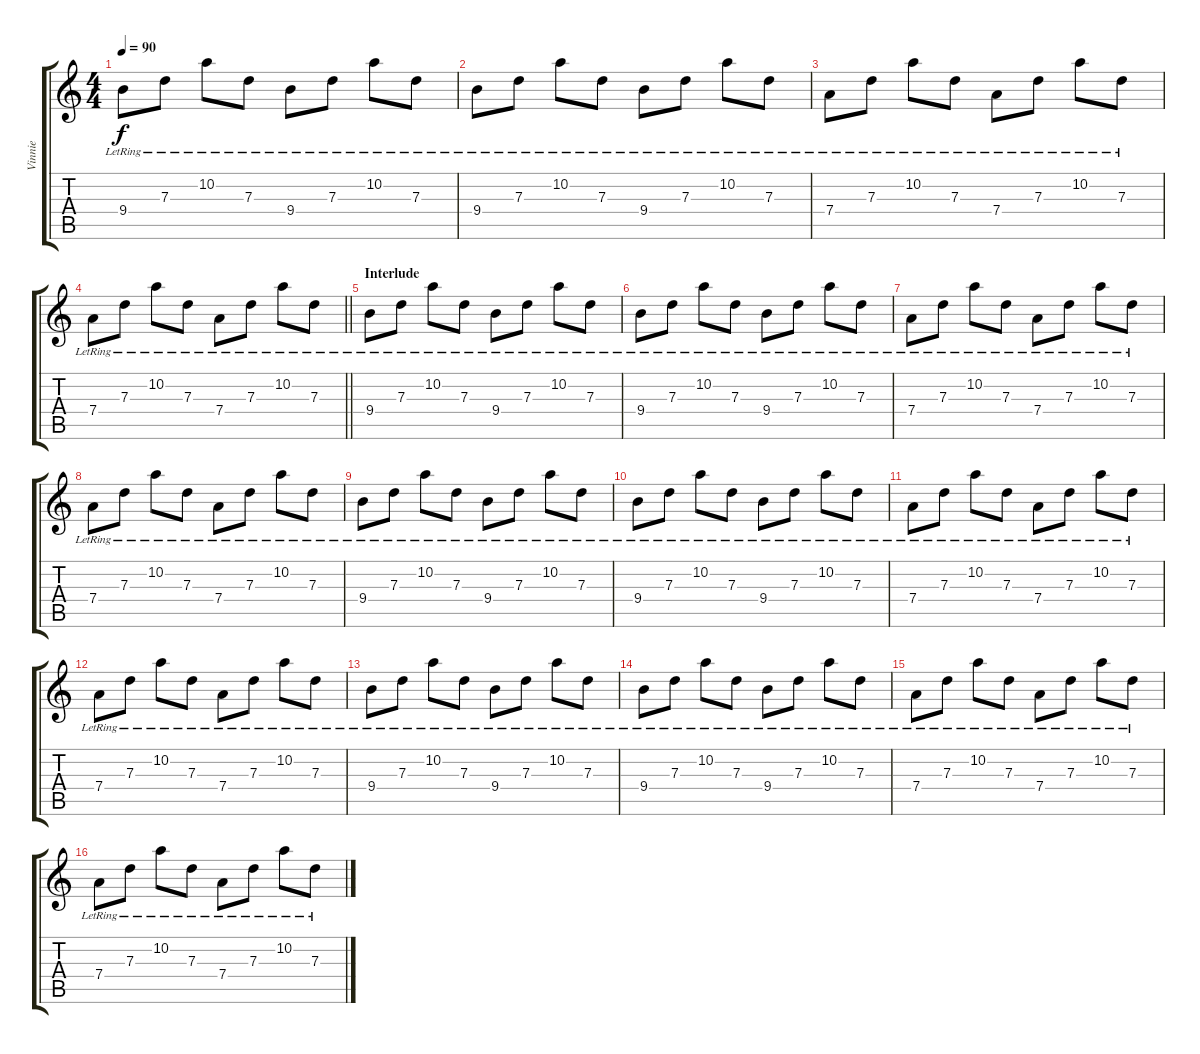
\track ("Vinnie" "Vinnie") {instrument electricguitarjazz}
\staff {score tabs}
\tuning (E4 B3 G3 D3 A2 E2) {hide}
\ts (4 4)
\tempo 90
\clef g2
\ks c
9.4{lr}.8{dy f} 7.3{lr}.8 10.2{lr}.8 7.3{lr}.8 9.4{lr}.8 7.3{lr}.8 10.2{lr}.8 7.3{lr}.8 |
9.4{lr}.8 7.3{lr}.8 10.2{lr}.8 7.3{lr}.8 9.4{lr}.8 7.3{lr}.8 10.2{lr}.8 7.3{lr}.8 |
7.4{lr}.8 7.3{lr}.8 10.2{lr}.8 7.3{lr}.8 7.4{lr}.8 7.3{lr}.8 10.2{lr}.8 7.3{lr}.8 |
\barLineRight lightlight
7.4{lr}.8 7.3{lr}.8 10.2{lr}.8 7.3{lr}.8 7.4{lr}.8 7.3{lr}.8 10.2{lr}.8 7.3{lr}.8 |
\section ("" "Interlude")
9.4{lr}.8 7.3{lr}.8 10.2{lr}.8 7.3{lr}.8 9.4{lr}.8 7.3{lr}.8 10.2{lr}.8 7.3{lr}.8 |
9.4{lr}.8 7.3{lr}.8 10.2{lr}.8 7.3{lr}.8 9.4{lr}.8 7.3{lr}.8 10.2{lr}.8 7.3{lr}.8 |
7.4{lr}.8 7.3{lr}.8 10.2{lr}.8 7.3{lr}.8 7.4{lr}.8 7.3{lr}.8 10.2{lr}.8 7.3{lr}.8 |
7.4{lr}.8 7.3{lr}.8 10.2{lr}.8 7.3{lr}.8 7.4{lr}.8 7.3{lr}.8 10.2{lr}.8 7.3{lr}.8 |
9.4{lr}.8 7.3{lr}.8 10.2{lr}.8 7.3{lr}.8 9.4{lr}.8 7.3{lr}.8 10.2{lr}.8 7.3{lr}.8 |
9.4{lr}.8 7.3{lr}.8 10.2{lr}.8 7.3{lr}.8 9.4{lr}.8 7.3{lr}.8 10.2{lr}.8 7.3{lr}.8 |
7.4{lr}.8 7.3{lr}.8 10.2{lr}.8 7.3{lr}.8 7.4{lr}.8 7.3{lr}.8 10.2{lr}.8 7.3{lr}.8 |
7.4{lr}.8 7.3{lr}.8 10.2{lr}.8 7.3{lr}.8 7.4{lr}.8 7.3{lr}.8 10.2{lr}.8 7.3{lr}.8 |
9.4{lr}.8 7.3{lr}.8 10.2{lr}.8 7.3{lr}.8 9.4{lr}.8 7.3{lr}.8 10.2{lr}.8 7.3{lr}.8 |
9.4{lr}.8 7.3{lr}.8 10.2{lr}.8 7.3{lr}.8 9.4{lr}.8 7.3{lr}.8 10.2{lr}.8 7.3{lr}.8 |
7.4{lr}.8 7.3{lr}.8 10.2{lr}.8 7.3{lr}.8 7.4{lr}.8 7.3{lr}.8 10.2{lr}.8 7.3{lr}.8 |
7.4{lr}.8 7.3{lr}.8 10.2{lr}.8 7.3{lr}.8 7.4{lr}.8 7.3{lr}.8 10.2{lr}.8 7.3{lr}.8
